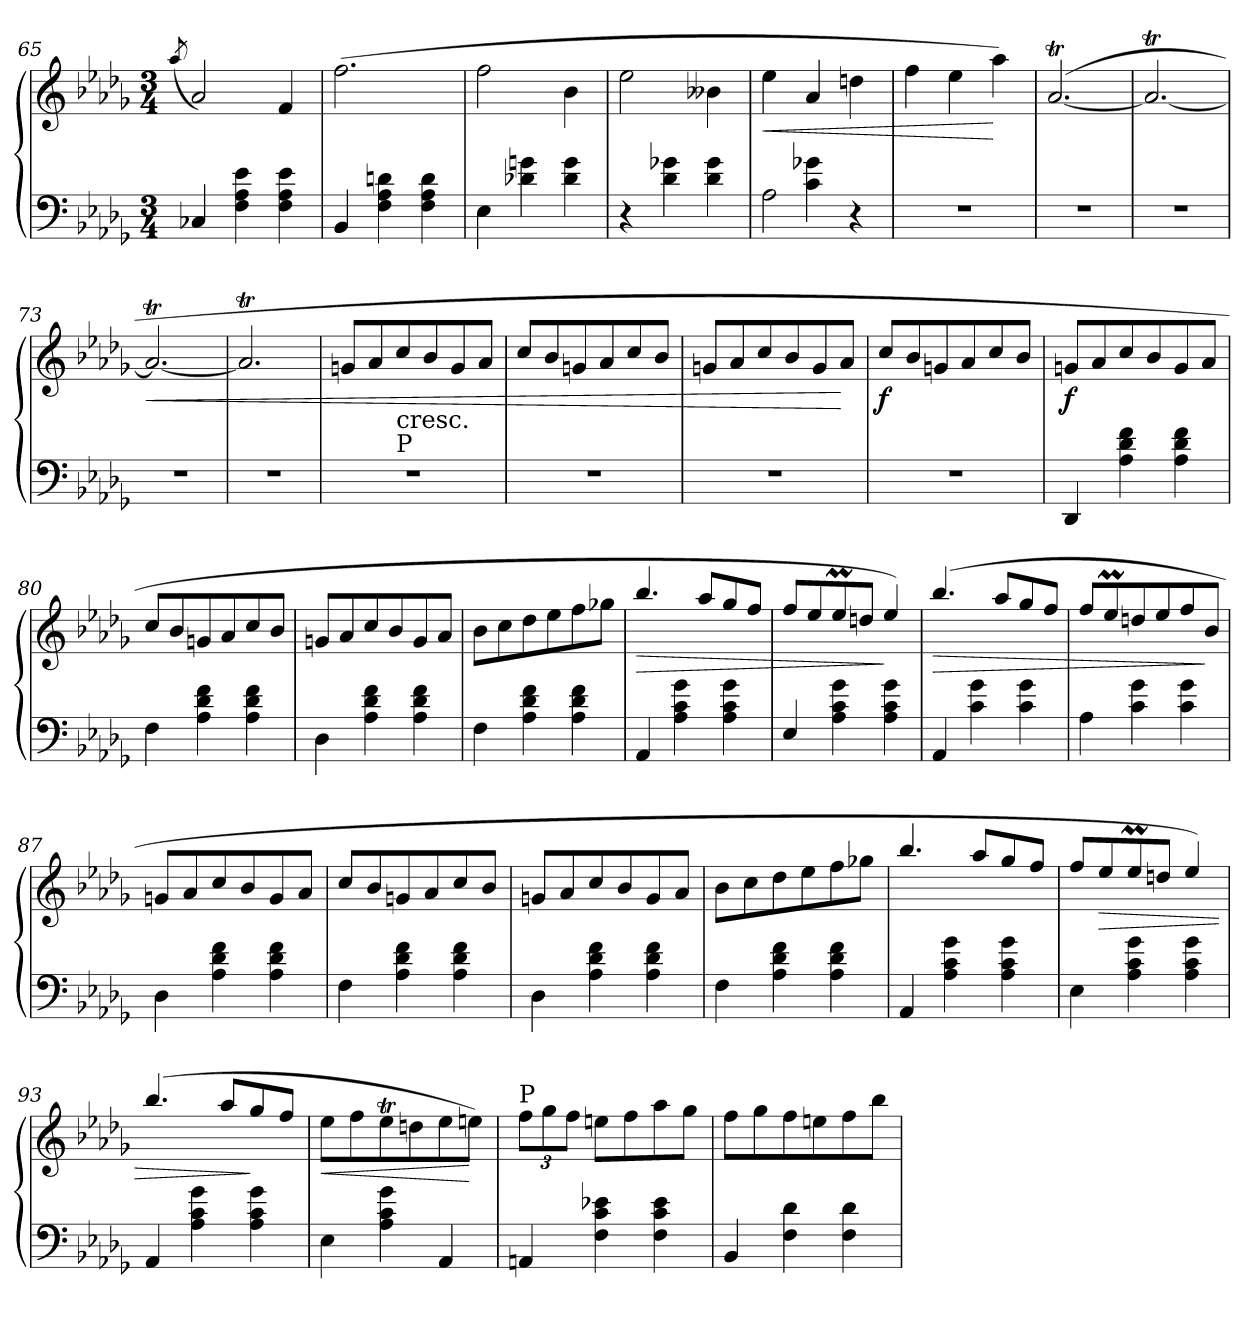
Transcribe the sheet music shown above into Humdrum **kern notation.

**kern	**kern	**dynam
*part2	*part1	*part1
*staff2	*staff1	*staff1
*clefF4	*clefG2	*
*k[b-e-a-d-g-]	*k[b-e-a-d-g-]	*
*D-:	*D-:	*
*M3/4	*M3/4	*
=65	=65	=65
.	(<8qaa-/	.
4C-X/	2a-/)	.
4F\ 4A-\ 4e-\	.	.
4F\ 4A-\ 4e-\	4f/	.
=66	=66	=66
4BB-/	(>2.ff\	.
4F\ 4A-\ 4dn\	.	.
4F\ 4A-\ 4d\	.	.
=67	=67	=67
4E-\	2ff\	.
4d-X\ 4gn\	.	.
4d-\ 4g\	4b-\	.
=68	=68	=68
4r	2ee-\	.
4d-\ 4g-X\	.	.
4d-\ 4g-\	4b--X\	.
=69	=69	=69
*^	*	*
!	!	!	!LO:HP:b
4ryy	2A-\	4ee-\	<
4c\ 4g-X\	.	4a-/	.
4ryy	4r	4ddn\	.
*v	*v	*	*
=70	=70	=70
2.r	4ff\	.
.	4ee-\	.
.	4aa-\)	[
=71	=71	=71
2.r	(>[2.a-T/	.
=72	=72	=72
2.r	2.a-T/_	.
=73	=73	=73
!	!	!LO:HP:b
2.r	2.a-T/_	<
=74	=74	=74
2.r	2.a-T/]	.
!!LO:PB:g=z
=75	=75	=75
2.r	8gn/L	.
.	8a-/	.
!	!LO:TX:b:t=cresc.	!
!	!LO:TX:b:t=P	!
.	8cc/	.
.	8b-/	.
.	8g/	.
.	8a-/J	.
=76	=76	=76
2.r	8cc/L	.
.	8b-/	.
.	8gn/	.
.	8a-/	.
.	8cc/	.
.	8b-/J	.
=77	=77	=77
2.r	8gn/L	.
.	8a-/	.
.	8cc/	.
.	8b-/	.
.	8g/	.
.	8a-/J	[
=78	=78	=78
!	!	!LO:DY:b
2.r	8cc/L	f
.	8b-/	.
.	8gn/	.
.	8a-/	.
.	8cc/	.
.	8b-/J	.
=79	=79	=79
!	!	!LO:DY:b
4DD-/	8gn/L	f
.	8a-/	.
4A-\ 4d-\ 4f\	8cc/	.
.	8b-/	.
4A-\ 4d-\ 4f\	8g/	.
.	8a-/J	.
=80	=80	=80
4F\	8cc/L	.
.	8b-/	.
4A-\ 4d-\ 4f\	8gn/	.
.	8a-/	.
4A-\ 4d-\ 4f\	8cc/	.
.	8b-/J	.
=81	=81	=81
4D-\	8gn/L	.
.	8a-/	.
4A-\ 4d-\ 4f\	8cc/	.
.	8b-/	.
4A-\ 4d-\ 4f\	8g/	.
.	8a-/J	.
!!LO:LB:g=z
=82	=82	=82
4F\	8b-\L	.
.	8cc\	.
4A-\ 4d-\ 4f\	8dd-\	.
.	8ee-\	.
4A-\ 4d-\ 4f\	8ff\	.
.	8gg-X\J	.
=83	=83	=83
!	!	!LO:HP:b
4AA-/	4.bb-/	>
4A-\ 4c\ 4g-\	.	.
.	8aa-/L	.
4A-\ 4c\ 4g-\	8gg-/	.
.	8ff/J	.
=84	=84	=84
4E-/	8ff/L	.
.	8ee-/	.
4A-\ 4c\ 4g-\	8ee-M/	.
.	8ddn/J	.
4A-\ 4c\ 4g-\	4ee-/)	]
=85	=85	=85
!	!	!LO:HP:b
4AA-/	(>4.bb-/	>
4c\ 4g-\	.	.
.	8aa-/L	.
4c\ 4g-\	8gg-/	.
.	8ff/J	.
=86	=86	=86
4A-\	8ff/L	.
.	8ee-M/	.
4c\ 4g-\	8ddn/	.
.	8ee-/	.
4c\ 4g-\	8ff/	.
.	8b-/J	]
=87	=87	=87
4D-\	8gn/L	.
.	8a-/	.
4A-\ 4d-\ 4f\	8cc/	.
.	8b-/	.
4A-\ 4d-\ 4f\	8g/	.
.	8a-/J	.
=88	=88	=88
4F\	8cc/L	.
.	8b-/	.
4A-\ 4d-\ 4f\	8gn/	.
.	8a-/	.
4A-\ 4d-\ 4f\	8cc/	.
.	8b-/J	.
!!LO:LB:g=z
=89	=89	=89
4D-\	8gn/L	.
.	8a-/	.
4A-\ 4d-\ 4f\	8cc/	.
.	8b-/	.
4A-\ 4d-\ 4f\	8g/	.
.	8a-/J	.
=90	=90	=90
4F\	8b-\L	.
.	8cc\	.
4A-\ 4d-\ 4f\	8dd-\	.
.	8ee-\	.
4A-\ 4d-\ 4f\	8ff\	.
.	8gg-X\J	.
=91	=91	=91
4AA-/	4.bb-/	.
4A-\ 4c\ 4g-\	.	.
.	8aa-/L	.
4A-\ 4c\ 4g-\	8gg-/	.
.	8ff/J	.
=92	=92	=92
4E-\	8ff/L	.
!	!	!LO:HP:b
.	8ee-/	>
4A-\ 4c\ 4g-\	8ee-M/	.
.	8ddn/J	.
4A-\ 4c\ 4g-\	4ee-/)	.
=93	=93	=93
4AA-/	(>4.bb-/	.
4A-\ 4c\ 4g-\	.	.
.	8aa-/L	.
4A-\ 4c\ 4g-\	8gg-/	]
.	8ff/J	.
=94	=94	=94
!	!	!LO:HP:b
4E-\	8ee-\L	<
.	8ff\	.
4A-\ 4c\ 4g-\	8ee-T\	.
.	8ddn\	.
4AA-/	8ee-\	.
.	8een\J)	[
=95	=95	=95
*	*Xbrackettup	*
!	!LO:TX:a:t=P	!
4AAn/	12ff\L	.
.	12gg-\	.
.	12ff\J	.
4F\ 4c\ 4e-X\	8een\L	.
.	8ff\	.
4F\ 4c\ 4e-\	8aa-\	.
.	8gg-\J	.
!!LO:LB:g=z
=96	=96	=96
4BB-/	8ff\L	.
.	8gg-\	.
4F\ 4d-\	8ff\	.
.	8een\	.
4F\ 4d-\	8ff\	.
.	8bb-\J	.
=	=	=
*-	*-	*-
